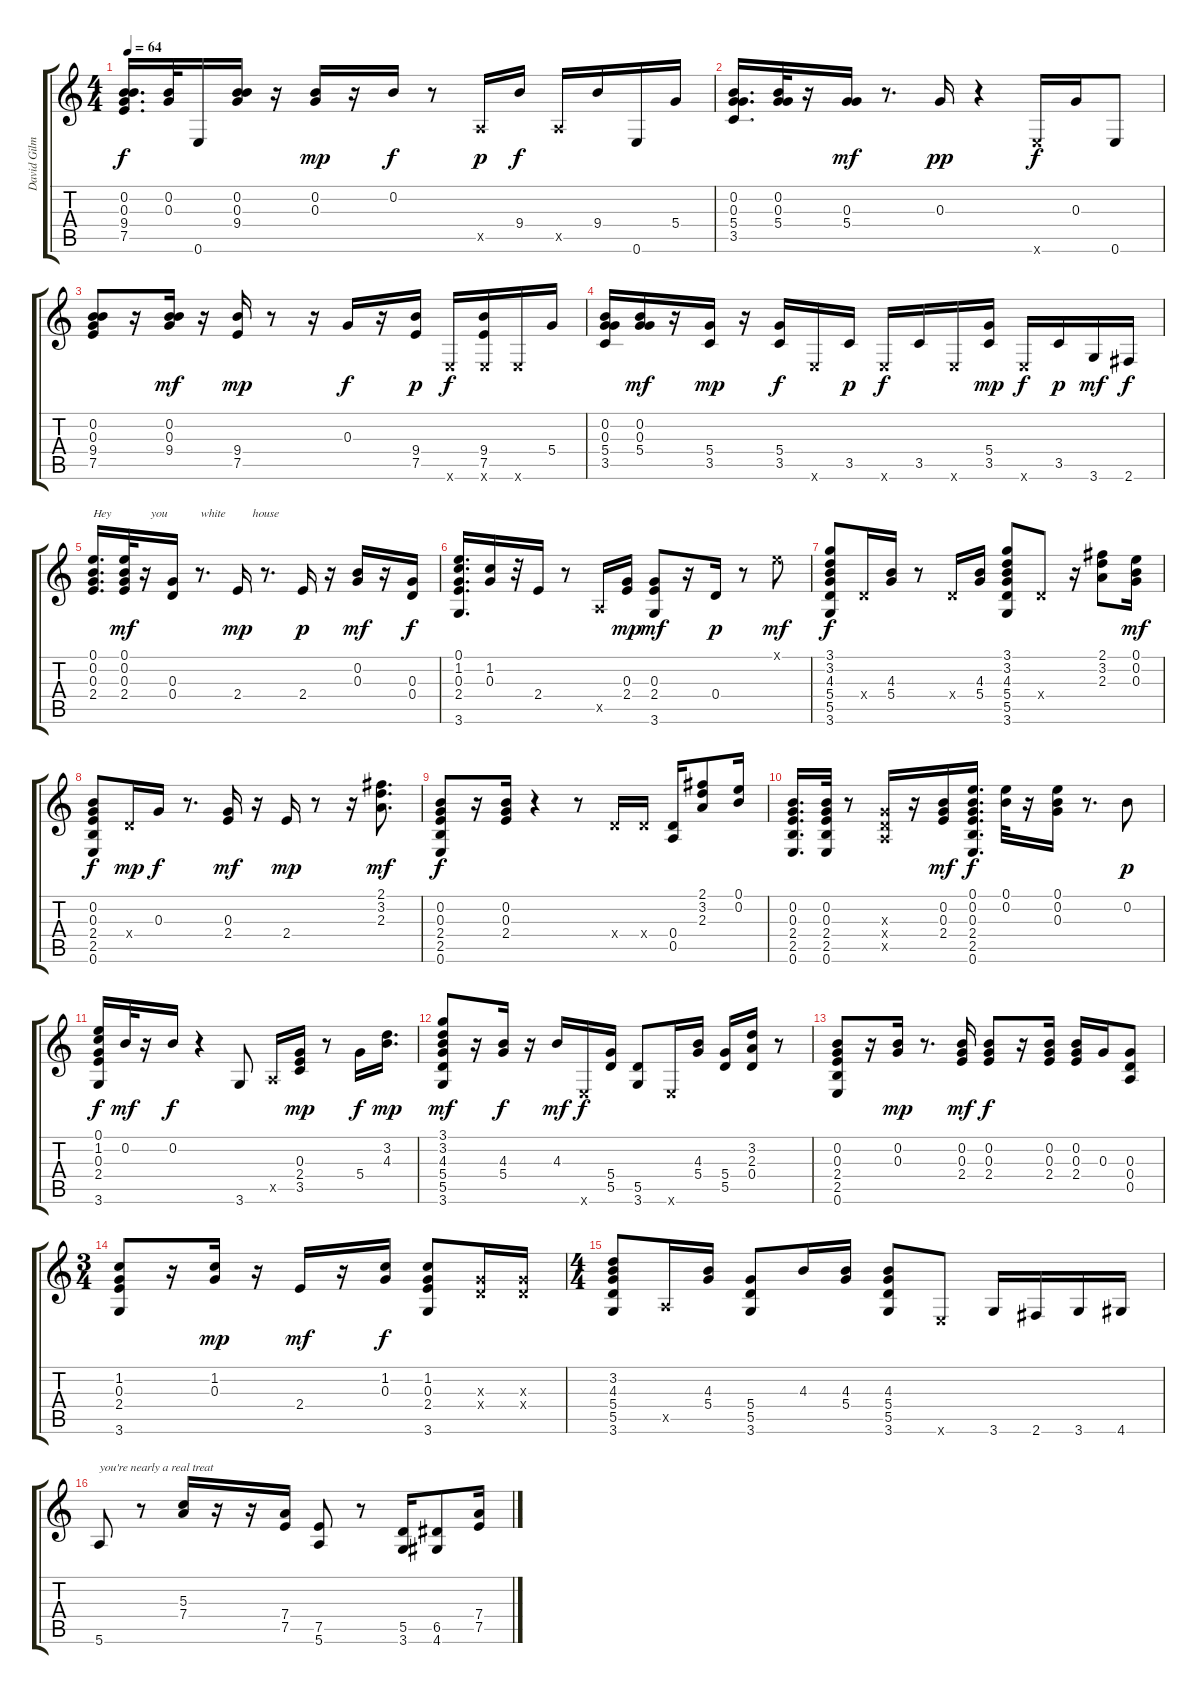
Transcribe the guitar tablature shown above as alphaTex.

\track ("David Gilmour" "David Gilm") {instrument overdrivenguitar}
\staff {score tabs}
\tuning (E4 B3 G3 D3 A2 E2) {hide}
\ts (4 4)
\tempo 64
\clef g2
\ks c
(0.2 0.3 9.4 7.5).16{d dy f} (0.2 0.3).32 0.6.16 (0.2 0.3 9.4).16 r.16 (0.2 0.3).16{dy mp} r.16 0.2.16{dy f} r.8 0.5{x}.16{dy p} 9.4.16{dy f} 0.5{x}.16 9.4.16 0.6.16 5.4.16 |
(0.2 0.3 5.4 3.5).16{d} (0.2 0.3 5.4).32 r.16 (0.3 5.4).16{dy mf} r.8{d} 0.3.16{dy pp} r.4 0.6{x}.16{dy f} 0.3.16 0.6.8 |
(0.2 0.3 9.4 7.5).8 r.16 (0.2 0.3 9.4).16{dy mf} r.16 (9.4 7.5).16{dy mp} r.8 r.16 0.3.16{dy f} r.16 (9.4 7.5).16{dy p} 0.6{x}.16{dy f} (9.4 7.5 0.6{x}).16 0.6{x}.16 5.4.16 |
(0.2 0.3 5.4 3.5).16 (0.2 0.3 5.4).16{dy mf} r.16 (5.4 3.5).16{dy mp} r.16 (5.4 3.5).16{dy f} 0.6{x}.16 3.5.16{dy p} 0.6{x}.16{dy f} 3.5.16 0.6{x}.16 (5.4 3.5).16{dy mp} 0.6{x}.16{dy f} 3.5.16{dy p} 3.6.16{dy mf} 2.6.16{dy f} |
(0.1 0.2 0.3 2.4).16{d txt "Hey             you           white         house"} (0.1 0.2 0.3 2.4).32{dy mf} r.16 (0.3 0.4).16 r.8{d} 2.4.16{dy mp} r.8{d} 2.4.16{dy p} r.16 (0.2 0.3).16{dy mf} r.16 (0.3 0.4).16{dy f} |
(0.1 1.2 0.3 2.4 3.6).16{d} (1.2 0.3).16 r.32 2.4.16 r.8 0.5{x}.16 (0.3 2.4).16{dy mp} (0.3 2.4 3.6).8{dy mf} r.16 0.4.16{dy p} r.8 0.1{x}.8{dy mf} |
(3.1 3.2 4.3 5.4 5.5 3.6).8{dy f} 0.4{x}.16 (4.3 5.4).16 r.8 0.4{x}.16 (4.3 5.4).16 (3.1 3.2 4.3 5.4 5.5 3.6).8 0.4{x}.8 r.16 (2.1 3.2 2.3).8 (0.1 0.2 0.3).16{dy mf} |
(0.2 0.3 2.4 2.5 0.6).8{dy f} 0.4{x}.16{dy mp} 0.3.16{dy f} r.8{d} (0.3 2.4).16{dy mf} r.16 2.4.16{dy mp} r.8 r.16 (2.1 3.2 2.3).8{d dy mf} |
(0.2 0.3 2.4 2.5 0.6).8{dy f} r.16 (0.2 0.3 2.4).16 r.4 r.8 0.4{x}.16 0.4{x}.16 (0.4 0.5).16 (2.1 3.2 2.3).8 (0.1 0.2).16 |
(0.2 0.3 2.4 2.5 0.6).16{d} (0.2 0.3 2.4 2.5 0.6).32 r.8 (0.3{x} 0.4{x} 0.5{x}).16 r.16 (0.2 0.3 2.4).16{dy mf} (0.1 0.2 0.3 2.4 2.5 0.6).16{d dy f} (0.1 0.2).32 r.16 (0.1 0.2 0.3).16 r.8{d} 0.2.8{dy p} |
(0.1 1.2 0.3 2.4 3.6).16{dy f} 0.2.32{dy mf} r.16 0.2.16{dy f} r.4 3.6.8 0.5{x}.16 (0.3 2.4 3.5).16{dy mp} r.8 5.4.16{dy f} (3.2 4.3).16{d dy mp} |
(3.1 3.2 4.3 5.4 5.5 3.6).8{dy mf} r.16 (4.3 5.4).16{dy f} r.16 4.3.16{dy mf} 0.6{x}.16{dy f} (5.4 5.5).16 (5.5 3.6).8 0.6{x}.16 (4.3 5.4).16 (5.4 5.5).16 (3.2 2.3 0.4).16 r.8 |
(0.2 0.3 2.4 2.5 0.6).8 r.16 (0.2 0.3).16{dy mp} r.8{d} (0.2 0.3 2.4).16{dy mf} (0.2 0.3 2.4).8{dy f} r.16 (0.2 0.3 2.4).16 (0.2 0.3 2.4).16 0.3.16 (0.3 0.4 0.5).8 |
\ts (3 4)
(1.2 0.3 2.4 3.6).8 r.16 (1.2 0.3).16{dy mp} r.16 2.4.16{dy mf} r.16 (1.2 0.3).16{dy f} (1.2 0.3 2.4 3.6).8 (0.3{x} 0.4{x}).16 (0.3{x} 0.4{x}).16 |
\ts (4 4)
(3.2 4.3 5.4 5.5 3.6).8 0.5{x}.16 (4.3 5.4).16 (5.4 5.5 3.6).8 4.3.16 (4.3 5.4).16 (4.3 5.4 5.5 3.6).8 0.6{x}.8 3.6.16 2.6.16 3.6.16 4.6.16 |
5.6.8{txt "you're nearly a real treat"} r.8 (5.3 7.4).16 r.16 r.16 (7.4 7.5).16 (7.5 5.6).8 r.8 (5.5 3.6).16 (6.5 4.6).8 (7.4 7.5).16
